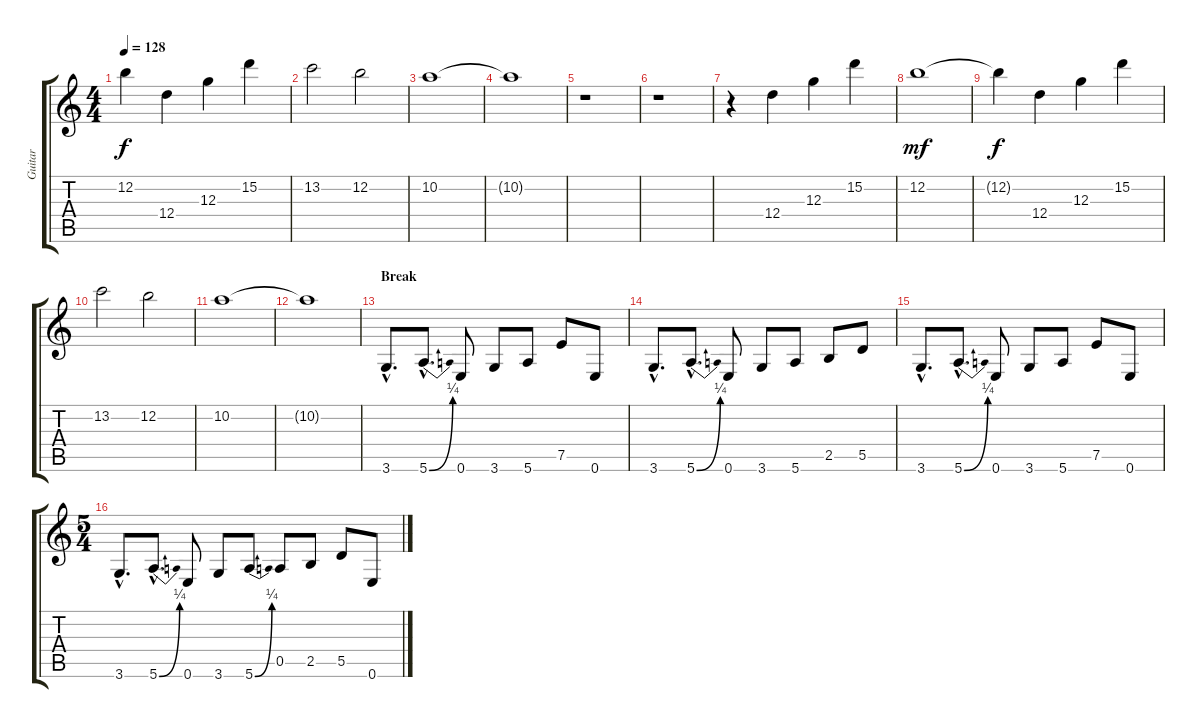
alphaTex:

\track ("Guitar" "Guitar") {instrument distortionguitar}
\staff {score tabs}
\tuning (E4 B3 G3 D3 A2 E2) {hide}
\ts (4 4)
\tempo 128
\clef g2
\ks c
12.2{t}.4{dy f} 12.4.4 12.3.4 15.2.4 |
13.2.2 12.2.2 |
10.2.1 |
10.2{t}.1 |
r.1 |
r.1 |
r.4 12.4.4 12.3.4 15.2.4 |
12.2.1{dy mf} |
12.2{t}.4{dy f} 12.4.4 12.3.4 15.2.4 |
13.2.2 12.2.2 |
10.2.1 |
10.2{t}.1 |
\section ("" "Break")
3.6{hac}.8{d volume 10 balance 8 instrument distortionguitar} 5.6{be (bend 0 0 60 1) hac}.8{d} 0.6.8 3.6.8 5.6.8 7.5.8 0.6.8 |
3.6{hac}.8{d} 5.6{be (bend 0 0 60 1) hac}.8{d} 0.6.8 3.6.8 5.6.8 2.5.8 5.5.8 |
3.6{hac}.8{d} 5.6{be (bend 0 0 60 1) hac}.8{d} 0.6.8 3.6.8 5.6.8 7.5.8 0.6.8 |
\ts (5 4)
3.6{hac}.8{d} 5.6{be (bend 0 0 60 1) hac}.8{d} 0.6.8 3.6.8 5.6{be (bend 0 0 60 1)}.8 0.5.8 2.5.8 5.5.8 0.6.8
